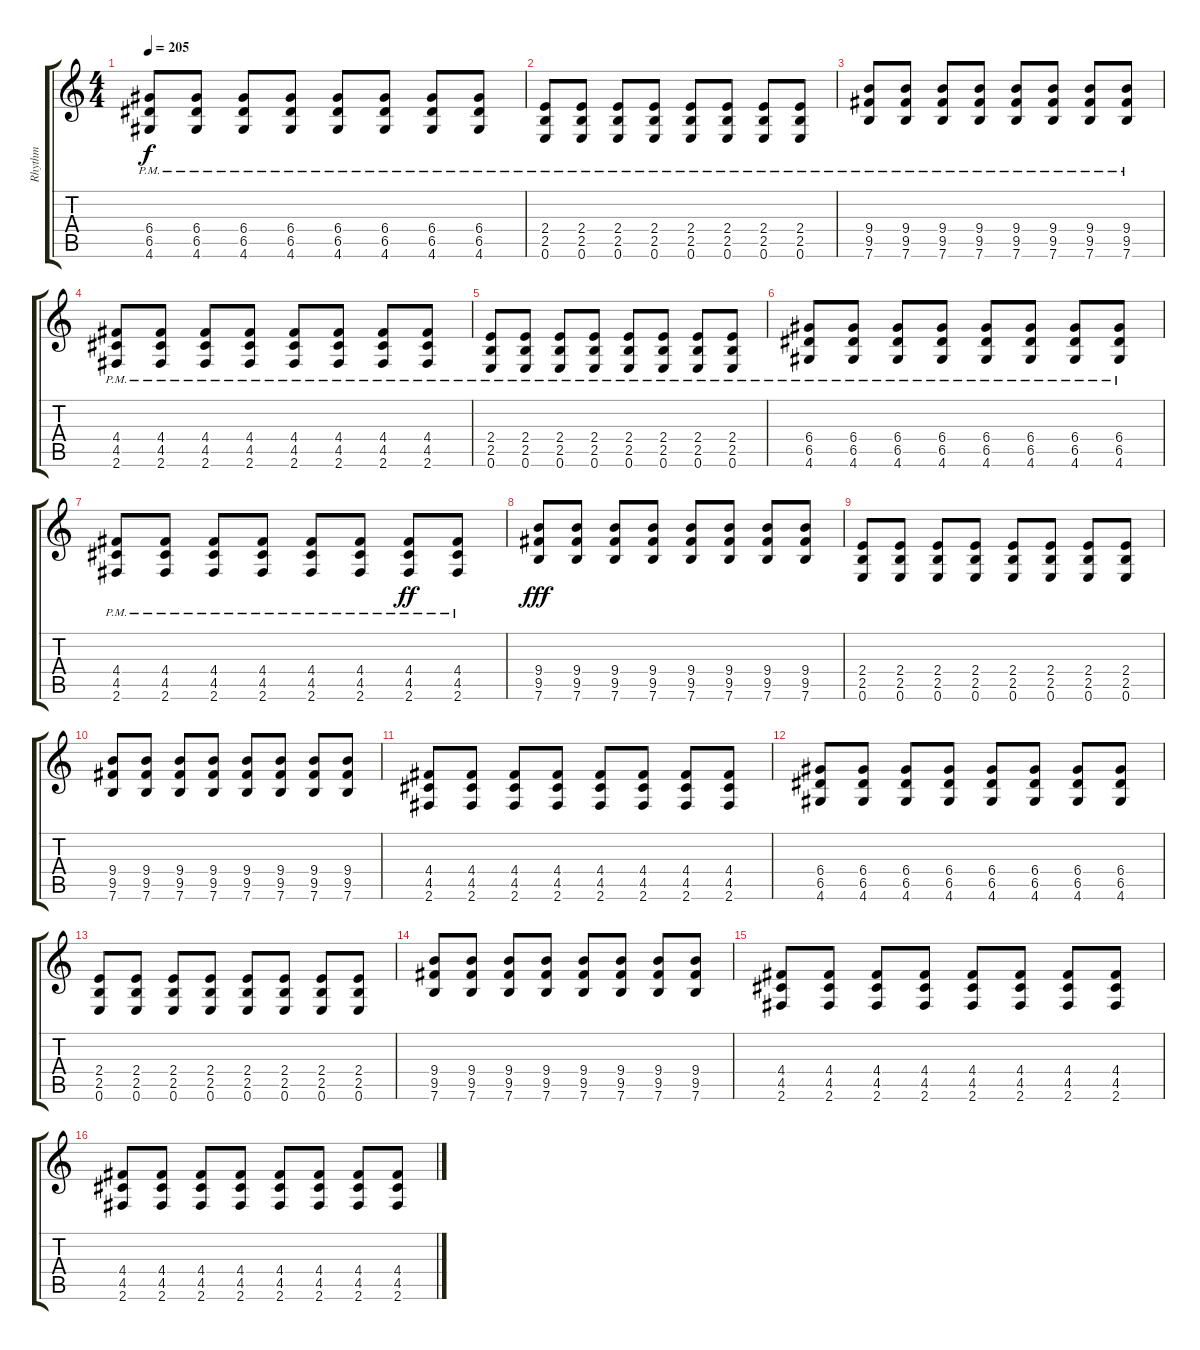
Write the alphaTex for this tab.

\track ("Rhythm" "Rhythm") {instrument overdrivenguitar}
\staff {score tabs}
\tuning (E4 B3 G3 D3 A2 E2) {hide}
\ts (4 4)
\tempo 205
\clef g2
\ks c
(6.4{pm} 6.5{pm} 4.6{pm}).8{dy f} (6.4{pm} 6.5{pm} 4.6{pm}).8 (6.4{pm} 6.5{pm} 4.6{pm}).8 (6.4{pm} 6.5{pm} 4.6{pm}).8 (6.4{pm} 6.5{pm} 4.6{pm}).8 (6.4{pm} 6.5{pm} 4.6{pm}).8 (6.4{pm} 6.5{pm} 4.6{pm}).8 (6.4{pm} 6.5{pm} 4.6{pm}).8 |
(2.4{pm} 2.5{pm} 0.6{pm}).8 (2.4{pm} 2.5{pm} 0.6{pm}).8 (2.4{pm} 2.5{pm} 0.6{pm}).8 (2.4{pm} 2.5{pm} 0.6{pm}).8 (2.4{pm} 2.5{pm} 0.6{pm}).8 (2.4{pm} 2.5{pm} 0.6{pm}).8 (2.4{pm} 2.5{pm} 0.6{pm}).8 (2.4{pm} 2.5{pm} 0.6{pm}).8 |
(9.4{pm} 9.5{pm} 7.6{pm}).8 (9.4{pm} 9.5{pm} 7.6{pm}).8 (9.4{pm} 9.5{pm} 7.6{pm}).8 (9.4{pm} 9.5{pm} 7.6{pm}).8 (9.4{pm} 9.5{pm} 7.6{pm}).8 (9.4{pm} 9.5{pm} 7.6{pm}).8 (9.4{pm} 9.5{pm} 7.6{pm}).8 (9.4{pm} 9.5{pm} 7.6{pm}).8 |
(4.4{pm} 4.5{pm} 2.6{pm}).8 (4.4{pm} 4.5{pm} 2.6{pm}).8 (4.4{pm} 4.5{pm} 2.6{pm}).8 (4.4{pm} 4.5{pm} 2.6{pm}).8 (4.4{pm} 4.5{pm} 2.6{pm}).8 (4.4{pm} 4.5{pm} 2.6{pm}).8 (4.4{pm} 4.5{pm} 2.6{pm}).8 (4.4{pm} 4.5{pm} 2.6{pm}).8 |
(2.4{pm} 2.5{pm} 0.6{pm}).8 (2.4{pm} 2.5{pm} 0.6{pm}).8 (2.4{pm} 2.5{pm} 0.6{pm}).8 (2.4{pm} 2.5{pm} 0.6{pm}).8 (2.4{pm} 2.5{pm} 0.6{pm}).8 (2.4{pm} 2.5{pm} 0.6{pm}).8 (2.4{pm} 2.5{pm} 0.6{pm}).8 (2.4{pm} 2.5{pm} 0.6{pm}).8 |
(6.4{pm} 6.5{pm} 4.6{pm}).8 (6.4{pm} 6.5{pm} 4.6{pm}).8 (6.4{pm} 6.5{pm} 4.6{pm}).8 (6.4{pm} 6.5{pm} 4.6{pm}).8 (6.4{pm} 6.5{pm} 4.6{pm}).8 (6.4{pm} 6.5{pm} 4.6{pm}).8 (6.4{pm} 6.5{pm} 4.6{pm}).8 (6.4{pm} 6.5{pm} 4.6{pm}).8 |
(4.4{pm} 4.5{pm} 2.6{pm}).8 (4.4{pm} 4.5{pm} 2.6{pm}).8 (4.4{pm} 4.5{pm} 2.6{pm}).8 (4.4{pm} 4.5{pm} 2.6{pm}).8 (4.4{pm} 4.5{pm} 2.6{pm}).8 (4.4{pm} 4.5{pm} 2.6{pm}).8 (4.4{pm} 4.5{pm} 2.6{pm}).8{dy ff} (4.4{pm} 4.5{pm} 2.6{pm}).8 |
(9.4 9.5 7.6).8{dy fff} (9.4 9.5 7.6).8 (9.4 9.5 7.6).8 (9.4 9.5 7.6).8 (9.4 9.5 7.6).8 (9.4 9.5 7.6).8 (9.4 9.5 7.6).8 (9.4 9.5 7.6).8 |
(2.4 2.5 0.6).8 (2.4 2.5 0.6).8 (2.4 2.5 0.6).8 (2.4 2.5 0.6).8 (2.4 2.5 0.6).8 (2.4 2.5 0.6).8 (2.4 2.5 0.6).8 (2.4 2.5 0.6).8 |
(9.4 9.5 7.6).8 (9.4 9.5 7.6).8 (9.4 9.5 7.6).8 (9.4 9.5 7.6).8 (9.4 9.5 7.6).8 (9.4 9.5 7.6).8 (9.4 9.5 7.6).8 (9.4 9.5 7.6).8 |
(4.4 4.5 2.6).8 (4.4 4.5 2.6).8 (4.4 4.5 2.6).8 (4.4 4.5 2.6).8 (4.4 4.5 2.6).8 (4.4 4.5 2.6).8 (4.4 4.5 2.6).8 (4.4 4.5 2.6).8 |
(6.4 6.5 4.6).8 (6.4 6.5 4.6).8 (6.4 6.5 4.6).8 (6.4 6.5 4.6).8 (6.4 6.5 4.6).8 (6.4 6.5 4.6).8 (6.4 6.5 4.6).8 (6.4 6.5 4.6).8 |
(2.4 2.5 0.6).8 (2.4 2.5 0.6).8 (2.4 2.5 0.6).8 (2.4 2.5 0.6).8 (2.4 2.5 0.6).8 (2.4 2.5 0.6).8 (2.4 2.5 0.6).8 (2.4 2.5 0.6).8 |
(9.4 9.5 7.6).8 (9.4 9.5 7.6).8 (9.4 9.5 7.6).8 (9.4 9.5 7.6).8 (9.4 9.5 7.6).8 (9.4 9.5 7.6).8 (9.4 9.5 7.6).8 (9.4 9.5 7.6).8 |
(4.4 4.5 2.6).8 (4.4 4.5 2.6).8 (4.4 4.5 2.6).8 (4.4 4.5 2.6).8 (4.4 4.5 2.6).8 (4.4 4.5 2.6).8 (4.4 4.5 2.6).8 (4.4 4.5 2.6).8 |
(4.4 4.5 2.6).8 (4.4 4.5 2.6).8 (4.4 4.5 2.6).8 (4.4 4.5 2.6).8 (4.4 4.5 2.6).8 (4.4 4.5 2.6).8 (4.4 4.5 2.6).8 (4.4 4.5 2.6).8
